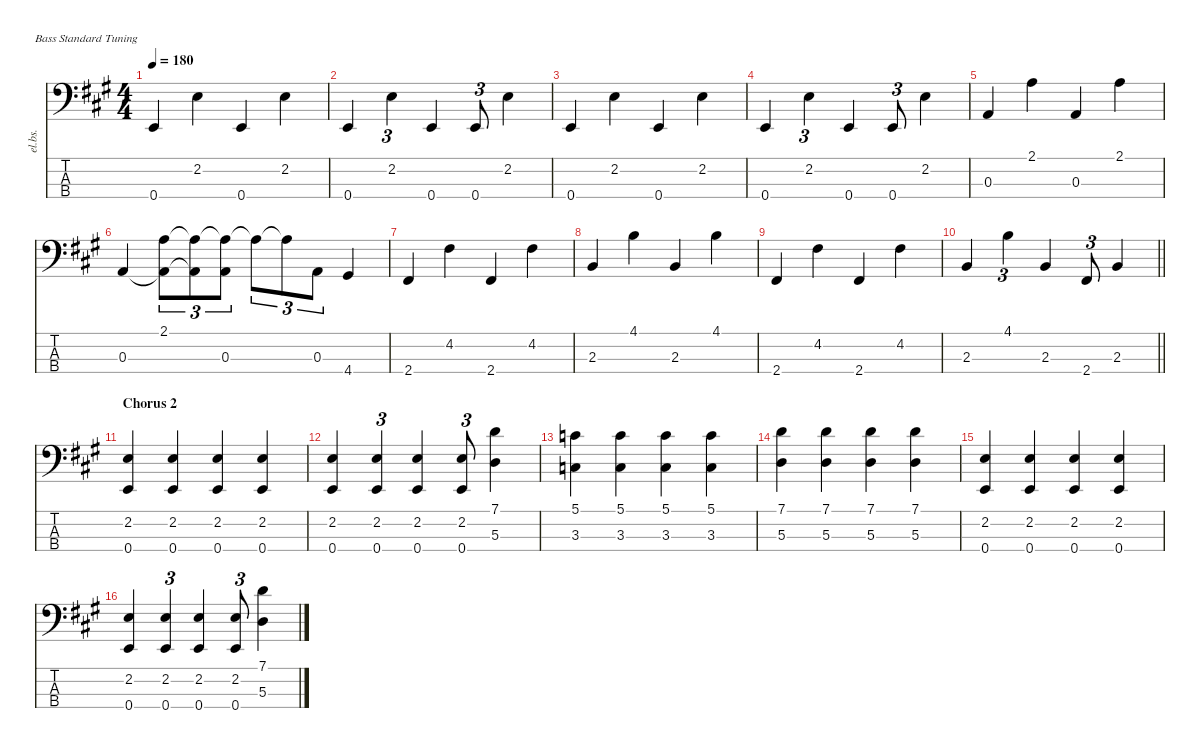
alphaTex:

\defaultSystemsLayout 4
\hideDynamics
\bracketExtendMode nobrackets
\otherSystemsTrackNameOrientation horizontal
\track ("Slap Bass" "el.bs.") {defaultSystemsLayout 4 instrument slapbass1}
\staff {score tabs}
\tuning (G2 D2 A1 E1)
\ts (4 4)
\tempo 180
\clef f4
\ks a
0.4{acc forcenatural}.4{dy f beam Up} 2.2{acc forcenatural}.4{beam Down} 0.4{acc forcenatural}.4{beam Up} 2.2{acc forcenatural}.4{beam Down} |
0.4{acc forcenatural}.4{beam Up} 2.2{acc forcenatural}.4{tu (3 2) beam Down} 0.4{acc forcenatural}.4{beam Up} 0.4{acc forcenatural}.8{tu (3 2) beam Up} 2.2{acc forcenatural}.4{beam Down} |
0.4{acc forcenatural}.4{beam Up} 2.2{acc forcenatural}.4{beam Down} 0.4{acc forcenatural}.4{beam Up} 2.2{acc forcenatural}.4{beam Down} |
0.4{acc forcenatural}.4{beam Up} 2.2{acc forcenatural}.4{tu (3 2) beam Down} 0.4{acc forcenatural}.4{beam Up} 0.4{acc forcenatural}.8{tu (3 2) beam Up} 2.2{acc forcenatural}.4{beam Down} |
0.3{acc forcenatural}.4{beam Up} 2.1{acc forcenatural}.4{beam Down} 0.3{acc forcenatural}.4{beam Up} 2.1{acc forcenatural}.4{beam Down} |
0.3{acc forcenatural}.4{beam Up} (2.1{acc forcenatural} 0.3{t acc forcenatural}).8{tu (3 2) beam Down} (2.1{t acc forcenatural} 0.3{t acc forcenatural}).8{tu (3 2) beam Down} (0.3{acc forcenatural} 2.1{t acc forcenatural}).8{tu (3 2) beam Down} 2.1{t acc forcenatural}.8{tu (3 2) dy mf beam Down} 2.1{t acc forcenatural}.8{tu (3 2) dy f beam Down} 0.3{acc forcenatural}.8{tu (3 2) beam Down} 4.4{acc #}.4{beam Up} |
2.4{acc #}.4{beam Up} 4.2{acc #}.4{beam Down} 2.4{acc #}.4{beam Up} 4.2{acc #}.4{beam Down} |
2.3{acc forcenatural}.4{beam Up} 4.1{acc forcenatural}.4{beam Down} 2.3{acc forcenatural}.4{beam Up} 4.1{acc forcenatural}.4{beam Down} |
2.4{acc #}.4{beam Up} 4.2{acc #}.4{beam Down} 2.4{acc #}.4{beam Up} 4.2{acc #}.4{beam Down} |
\barLineRight lightlight
2.3{acc forcenatural}.4{beam Up} 4.1{acc forcenatural}.4{tu (3 2) beam Down} 2.3{acc forcenatural}.4{beam Up} 2.4{acc #}.8{tu (3 2) beam Up} 2.3{acc forcenatural}.4{beam Up} |
\section ("" "Chorus 2")
(2.2{acc forcenatural} 0.4{acc forcenatural}).4{beam Up} (2.2{acc forcenatural} 0.4{acc forcenatural}).4{beam Up} (2.2{acc forcenatural} 0.4{acc forcenatural}).4{beam Up} (2.2{acc forcenatural} 0.4{acc forcenatural}).4{beam Up} |
(2.2{acc forcenatural} 0.4{acc forcenatural}).4{beam Up} (2.2{acc forcenatural} 0.4{acc forcenatural}).4{tu (3 2) beam Up} (2.2{acc forcenatural} 0.4{acc forcenatural}).4{beam Up} (2.2{acc forcenatural} 0.4{acc forcenatural}).8{tu (3 2) beam Up} (7.1{acc forcenatural} 5.3{acc forcenatural}).4{beam Down} |
(5.1{acc forcenatural} 3.3{acc forcenatural}).4{beam Down} (5.1{acc forcenatural} 3.3{acc forcenatural}).4{beam Down} (5.1{acc forcenatural} 3.3{acc forcenatural}).4{beam Down} (5.1{acc forcenatural} 3.3{acc forcenatural}).4{beam Down} |
(7.1{acc forcenatural} 5.3{acc forcenatural}).4{beam Down} (7.1{acc forcenatural} 5.3{acc forcenatural}).4{beam Down} (7.1{acc forcenatural} 5.3{acc forcenatural}).4{beam Down} (7.1{acc forcenatural} 5.3{acc forcenatural}).4{beam Down} |
(2.2{acc forcenatural} 0.4{acc forcenatural}).4{beam Up} (2.2{acc forcenatural} 0.4{acc forcenatural}).4{beam Up} (2.2{acc forcenatural} 0.4{acc forcenatural}).4{beam Up} (2.2{acc forcenatural} 0.4{acc forcenatural}).4{beam Up} |
(2.2{acc forcenatural} 0.4{acc forcenatural}).4{beam Up} (2.2{acc forcenatural} 0.4{acc forcenatural}).4{tu (3 2) beam Up} (2.2{acc forcenatural} 0.4{acc forcenatural}).4{beam Up} (2.2{acc forcenatural} 0.4{acc forcenatural}).8{tu (3 2) beam Up} (7.1{acc forcenatural} 5.3{acc forcenatural}).4{beam Down}
